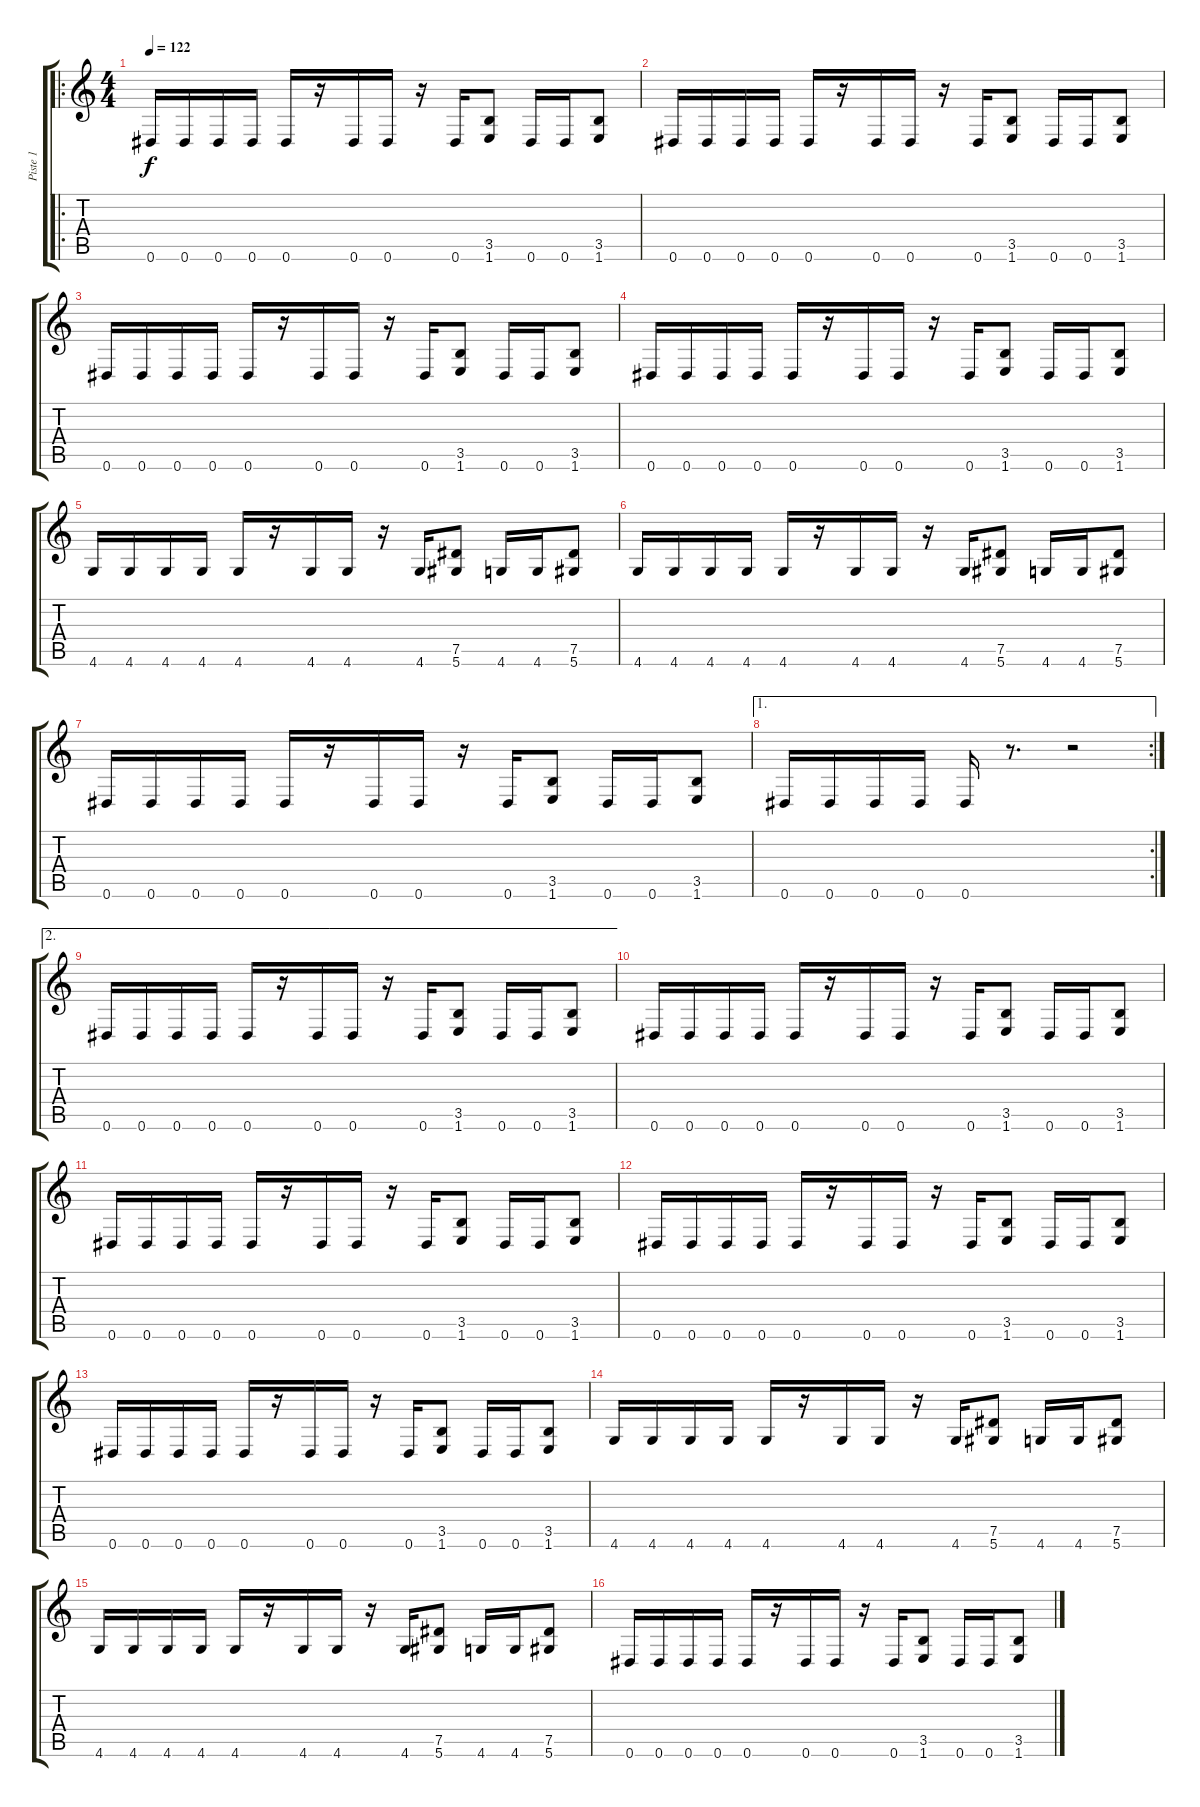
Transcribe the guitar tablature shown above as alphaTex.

\track ("Piste 1" "Piste 1") {instrument distortionguitar}
\staff {score tabs}
\tuning (Eb4 Bb3 Gb3 Db3 Ab2 Eb2) {hide}
\ro
\ts (4 4)
\tempo 122
\clef g2
\ks c
0.6.16{dy f instrument distortionguitar} 0.6.16 0.6.16 0.6.16 0.6.16 r.16 0.6.16 0.6.16 r.16 0.6.16 (3.5 1.6).8 0.6.16 0.6.16 (3.5 1.6).8 |
0.6.16 0.6.16 0.6.16 0.6.16 0.6.16 r.16 0.6.16 0.6.16 r.16 0.6.16 (3.5 1.6).8 0.6.16 0.6.16 (3.5 1.6).8 |
0.6.16 0.6.16 0.6.16 0.6.16 0.6.16 r.16 0.6.16 0.6.16 r.16 0.6.16 (3.5 1.6).8 0.6.16 0.6.16 (3.5 1.6).8 |
0.6.16 0.6.16 0.6.16 0.6.16 0.6.16 r.16 0.6.16 0.6.16 r.16 0.6.16 (3.5 1.6).8 0.6.16 0.6.16 (3.5 1.6).8 |
4.6.16 4.6.16 4.6.16 4.6.16 4.6.16 r.16 4.6.16 4.6.16 r.16 4.6.16 (7.5 5.6).8 4.6.16 4.6.16 (7.5 5.6).8 |
4.6.16 4.6.16 4.6.16 4.6.16 4.6.16 r.16 4.6.16 4.6.16 r.16 4.6.16 (7.5 5.6).8 4.6.16 4.6.16 (7.5 5.6).8 |
0.6.16 0.6.16 0.6.16 0.6.16 0.6.16 r.16 0.6.16 0.6.16 r.16 0.6.16 (3.5 1.6).8 0.6.16 0.6.16 (3.5 1.6).8 |
\ae 1
\rc 2
0.6.16 0.6.16 0.6.16 0.6.16 0.6.16 r.8{d} r.2 |
\ae 2
0.6.16 0.6.16 0.6.16 0.6.16 0.6.16 r.16 0.6.16 0.6.16 r.16 0.6.16 (3.5 1.6).8 0.6.16 0.6.16 (3.5 1.6).8 |
0.6.16 0.6.16 0.6.16 0.6.16 0.6.16 r.16 0.6.16 0.6.16 r.16 0.6.16 (3.5 1.6).8 0.6.16 0.6.16 (3.5 1.6).8 |
0.6.16 0.6.16 0.6.16 0.6.16 0.6.16 r.16 0.6.16 0.6.16 r.16 0.6.16 (3.5 1.6).8 0.6.16 0.6.16 (3.5 1.6).8 |
0.6.16 0.6.16 0.6.16 0.6.16 0.6.16 r.16 0.6.16 0.6.16 r.16 0.6.16 (3.5 1.6).8 0.6.16 0.6.16 (3.5 1.6).8 |
0.6.16 0.6.16 0.6.16 0.6.16 0.6.16 r.16 0.6.16 0.6.16 r.16 0.6.16 (3.5 1.6).8 0.6.16 0.6.16 (3.5 1.6).8 |
4.6.16 4.6.16 4.6.16 4.6.16 4.6.16 r.16 4.6.16 4.6.16 r.16 4.6.16 (7.5 5.6).8 4.6.16 4.6.16 (7.5 5.6).8 |
4.6.16 4.6.16 4.6.16 4.6.16 4.6.16 r.16 4.6.16 4.6.16 r.16 4.6.16 (7.5 5.6).8 4.6.16 4.6.16 (7.5 5.6).8 |
0.6.16 0.6.16 0.6.16 0.6.16 0.6.16 r.16 0.6.16 0.6.16 r.16 0.6.16 (3.5 1.6).8 0.6.16 0.6.16 (3.5 1.6).8
